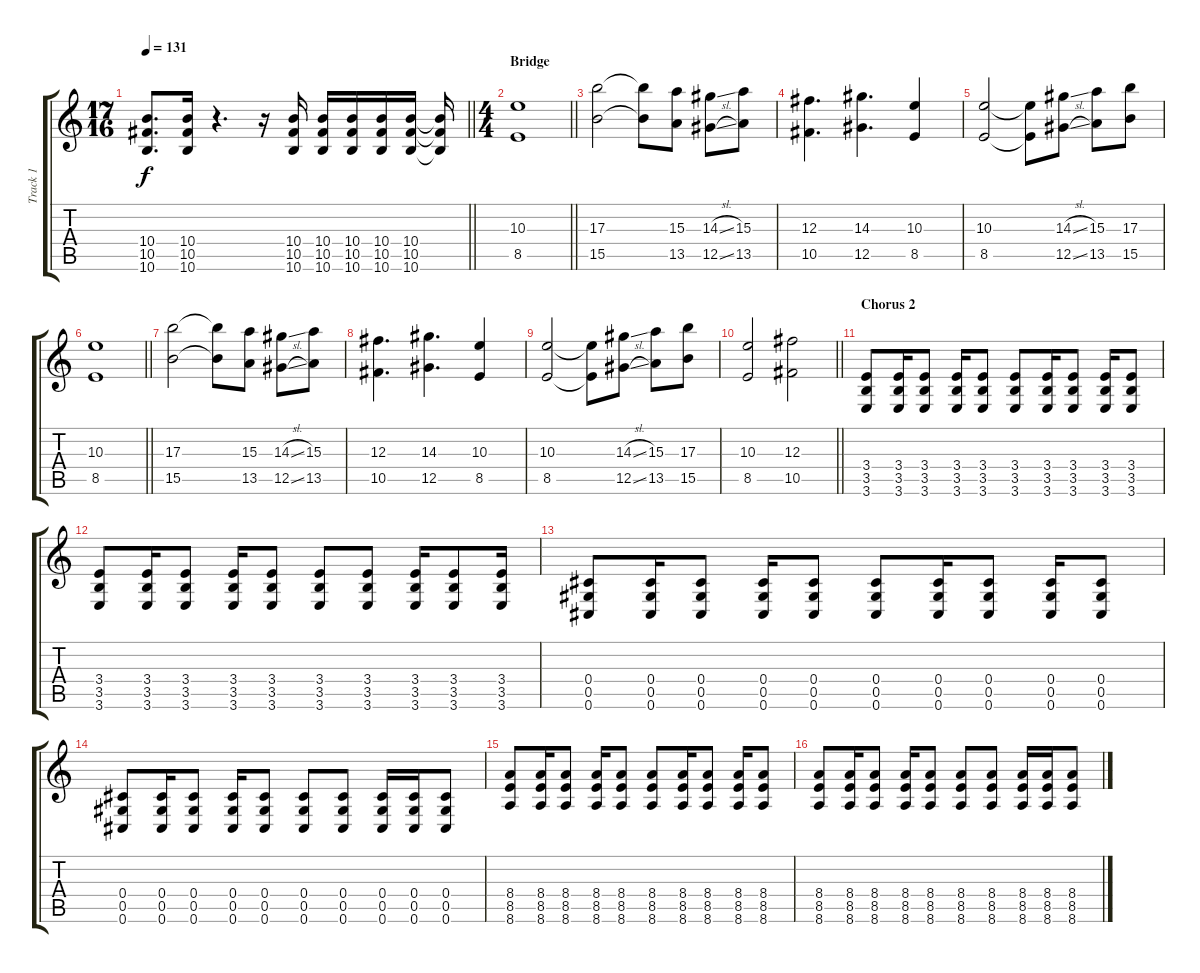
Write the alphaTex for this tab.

\track ("Track 1" "Track 1") {instrument distortionguitar}
\staff {score tabs}
\tuning (Eb4 Bb3 Gb3 Db3 Ab2 Db2) {hide}
\ts (17 16)
\tempo 131
\clef g2
\barLineRight lightlight
\ks c
(10.4 10.5 10.6).8{d dy f} (10.4 10.5 10.6).16 r.4{d} r.16 (10.4 10.5 10.6).16 (10.4 10.5 10.6).16 (10.4 10.5 10.6).16 (10.4 10.5 10.6).16 (10.4 10.5 10.6).16 (10.4{t} 10.5{t} 10.6{t}).16 |
\ts (4 4)
\section ("" "Bridge")
\barLineRight lightlight
(10.3 8.5).1 |
(17.3 15.5).2 (17.3{t} 15.5{t}).8 (15.3 13.5).8 (14.3{sl} 12.5{sl}).8 (15.3 13.5).8 |
(12.3 10.5).4{d} (14.3 12.5).4{d} (10.3 8.5).4 |
(10.3 8.5).2 (10.3{t} 8.5{t}).8 (14.3{sl} 12.5{sl}).8 (15.3 13.5).8 (17.3 15.5).8 |
\barLineRight lightlight
(10.3 8.5).1 |
(17.3 15.5).2 (17.3{t} 15.5{t}).8 (15.3 13.5).8 (14.3{sl} 12.5{sl}).8 (15.3 13.5).8 |
(12.3 10.5).4{d} (14.3 12.5).4{d} (10.3 8.5).4 |
(10.3 8.5).2 (10.3{t} 8.5{t}).8 (14.3{sl} 12.5{sl}).8 (15.3 13.5).8 (17.3 15.5).8 |
\barLineRight lightlight
(10.3 8.5).2 (12.3 10.5).2 |
\section ("" "Chorus 2")
(3.4 3.5 3.6).8 (3.4 3.5 3.6).16 (3.4 3.5 3.6).8 (3.4 3.5 3.6).16 (3.4 3.5 3.6).8 (3.4 3.5 3.6).8 (3.4 3.5 3.6).16 (3.4 3.5 3.6).8 (3.4 3.5 3.6).16 (3.4 3.5 3.6).8 |
(3.4 3.5 3.6).8 (3.4 3.5 3.6).16 (3.4 3.5 3.6).8 (3.4 3.5 3.6).16 (3.4 3.5 3.6).8 (3.4 3.5 3.6).8 (3.4 3.5 3.6).8 (3.4 3.5 3.6).16 (3.4 3.5 3.6).8 (3.4 3.5 3.6).16 |
(0.4 0.5 0.6).8 (0.4 0.5 0.6).16 (0.4 0.5 0.6).8 (0.4 0.5 0.6).16 (0.4 0.5 0.6).8 (0.4 0.5 0.6).8 (0.4 0.5 0.6).16 (0.4 0.5 0.6).8 (0.4 0.5 0.6).16 (0.4 0.5 0.6).8 |
(0.4 0.5 0.6).8 (0.4 0.5 0.6).16 (0.4 0.5 0.6).8 (0.4 0.5 0.6).16 (0.4 0.5 0.6).8 (0.4 0.5 0.6).8 (0.4 0.5 0.6).8 (0.4 0.5 0.6).16 (0.4 0.5 0.6).16 (0.4 0.5 0.6).8 |
(8.4 8.5 8.6).8 (8.4 8.5 8.6).16 (8.4 8.5 8.6).8 (8.4 8.5 8.6).16 (8.4 8.5 8.6).8 (8.4 8.5 8.6).8 (8.4 8.5 8.6).16 (8.4 8.5 8.6).8 (8.4 8.5 8.6).16 (8.4 8.5 8.6).8 |
(8.4 8.5 8.6).8 (8.4 8.5 8.6).16 (8.4 8.5 8.6).8 (8.4 8.5 8.6).16 (8.4 8.5 8.6).8 (8.4 8.5 8.6).8 (8.4 8.5 8.6).8 (8.4 8.5 8.6).16 (8.4 8.5 8.6).16 (8.4 8.5 8.6).8
